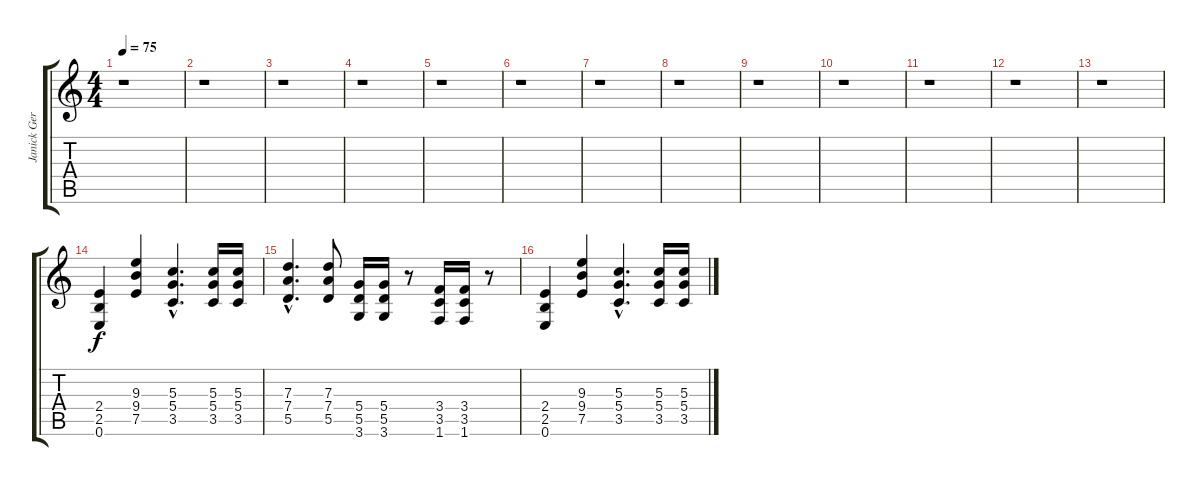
\track ("Janick Gers" "Janick Ger") {instrument distortionguitar}
\staff {score tabs}
\tuning (E4 B3 G3 D3 A2 E2) {hide}
\ts (4 4)
\tempo 75
\clef g2
\ks c
r.1{dy f} |
r.1 |
r.1 |
r.1 |
r.1 |
r.1 |
r.1 |
r.1 |
r.1 |
r.1 |
r.1 |
r.1 |
r.1 |
(2.4 2.5 0.6).4{volume 13} (9.3 9.4 7.5).4 (5.3{hac} 5.4{hac} 3.5{hac}).4{d} (5.3 5.4 3.5).16 (5.3 5.4 3.5).16 |
(7.3{hac} 7.4{hac} 5.5{hac}).4{d} (7.3 7.4 5.5).8 (5.4 5.5 3.6).16 (5.4 5.5 3.6).16 r.8 (3.4 3.5 1.6).16 (3.4 3.5 1.6).16 r.8 |
(2.4 2.5 0.6).4 (9.3 9.4 7.5).4 (5.3{hac} 5.4{hac} 3.5{hac}).4{d} (5.3 5.4 3.5).16 (5.3 5.4 3.5).16
